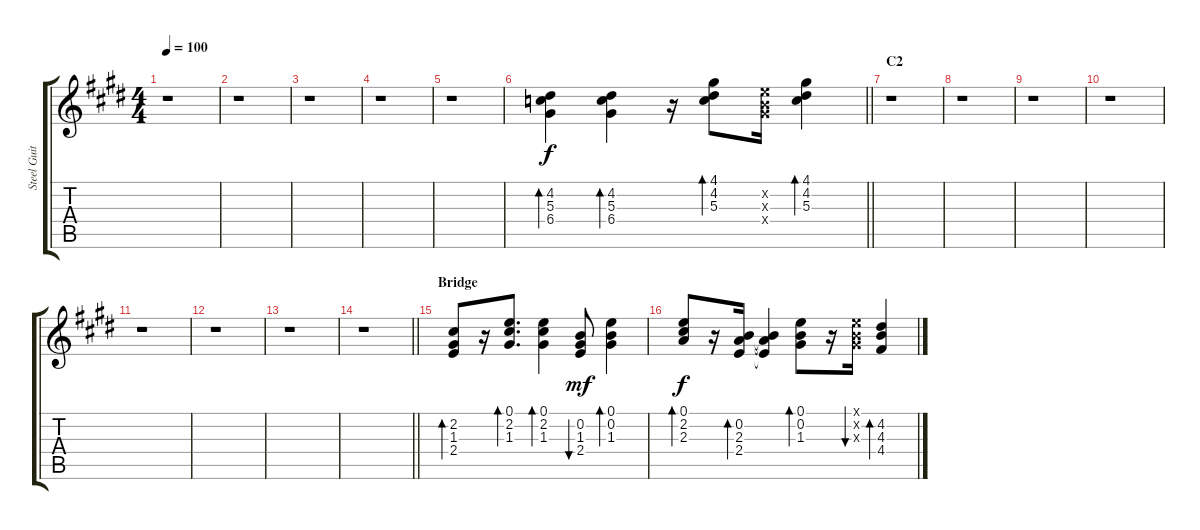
\track ("Steel Guitar" "Steel Guit") {instrument acousticguitarsteel}
\staff {score tabs}
\tuning (E4 B3 G3 D3 A2 E2) {hide}
\ts (4 4)
\tempo 100
\clef g2
\ks e
r.1{dy mf} |
r.1 |
r.1 |
r.1 |
r.1 |
\barLineRight lightlight
(4.2 5.3 6.4).4{bd 60 dy f} (4.2 5.3 6.4).4{bd 60} r.16 (4.1 4.2 5.3).8{bd 60} (5.2{x} 4.3{x} 6.4{x}).16 (4.1 4.2 5.3).4{bd 60} |
\section ("" "C2")
r.1 |
r.1 |
r.1 |
r.1 |
r.1 |
r.1 |
r.1 |
\barLineRight lightlight
r.1 |
\section ("" "Bridge")
(2.2 1.3 2.4).8{bd 60} r.16 (0.1 2.2 1.3).8{d bd 60} (0.1 2.2 1.3).4{bd 60} (0.2 1.3 2.4).8{bu 60 dy mf} (0.1 0.2 1.3).4{bd 60} |
(0.1 2.2 2.3).8{bd 60 dy f} r.16 (0.2 2.3 2.4).16{bd 60} (0.2{t} 2.3{t} 2.4{t}).4 (0.1 0.2 1.3).8{bd 60} r.16 (0.1{x} 0.2{x} 1.3{x}).16{bu 60} (4.2 4.3 4.4).4{bd 60}
